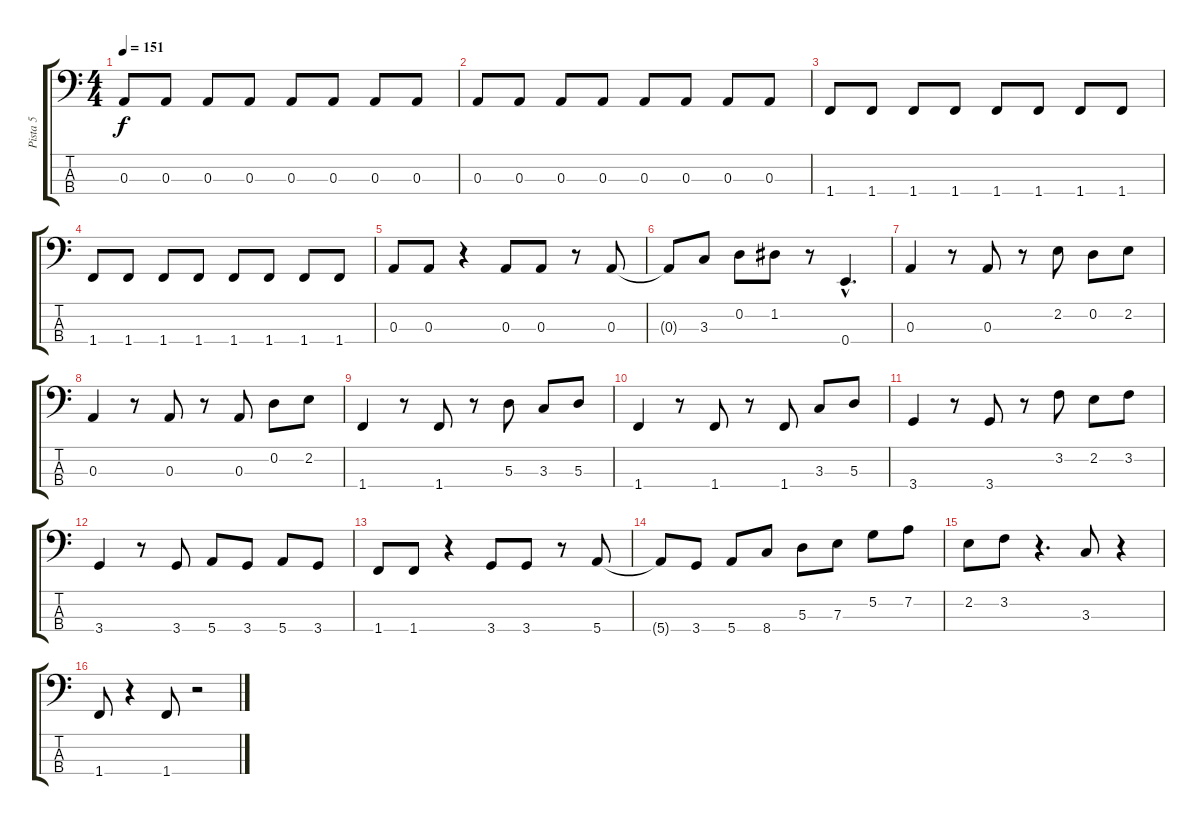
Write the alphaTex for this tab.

\track ("Pista 5" "Pista 5") {instrument electricbassfinger}
\staff {score tabs}
\tuning (G2 D2 A1 E1) {hide}
\ts (4 4)
\tempo 151
\clef f4
\ks c
0.3.8{dy f instrument electricbassfinger} 0.3.8 0.3.8 0.3.8 0.3.8 0.3.8 0.3.8 0.3.8 |
0.3.8 0.3.8 0.3.8 0.3.8 0.3.8 0.3.8 0.3.8 0.3.8 |
1.4.8 1.4.8 1.4.8 1.4.8 1.4.8 1.4.8 1.4.8 1.4.8 |
1.4.8 1.4.8 1.4.8 1.4.8 1.4.8 1.4.8 1.4.8 1.4.8 |
0.3.8 0.3.8 r.4 0.3.8 0.3.8 r.8 0.3.8 |
0.3{t}.8 3.3.8 0.2.8 1.2.8 r.8 0.4{hac}.4{d} |
0.3.4 r.8 0.3.8 r.8 2.2.8 0.2.8 2.2.8 |
0.3.4 r.8 0.3.8 r.8 0.3.8 0.2.8 2.2.8 |
1.4.4 r.8 1.4.8 r.8 5.3.8 3.3.8 5.3.8 |
1.4.4 r.8 1.4.8 r.8 1.4.8 3.3.8 5.3.8 |
3.4.4 r.8 3.4.8 r.8 3.2.8 2.2.8 3.2.8 |
3.4.4 r.8 3.4.8 5.4.8 3.4.8 5.4.8 3.4.8 |
1.4.8 1.4.8 r.4 3.4.8 3.4.8 r.8 5.4.8 |
5.4{t}.8 3.4.8 5.4.8 8.4.8 5.3.8 7.3.8 5.2.8 7.2.8 |
2.2.8 3.2.8 r.4{d} 3.3.8 r.4 |
1.4.8 r.4 1.4.8 r.2
